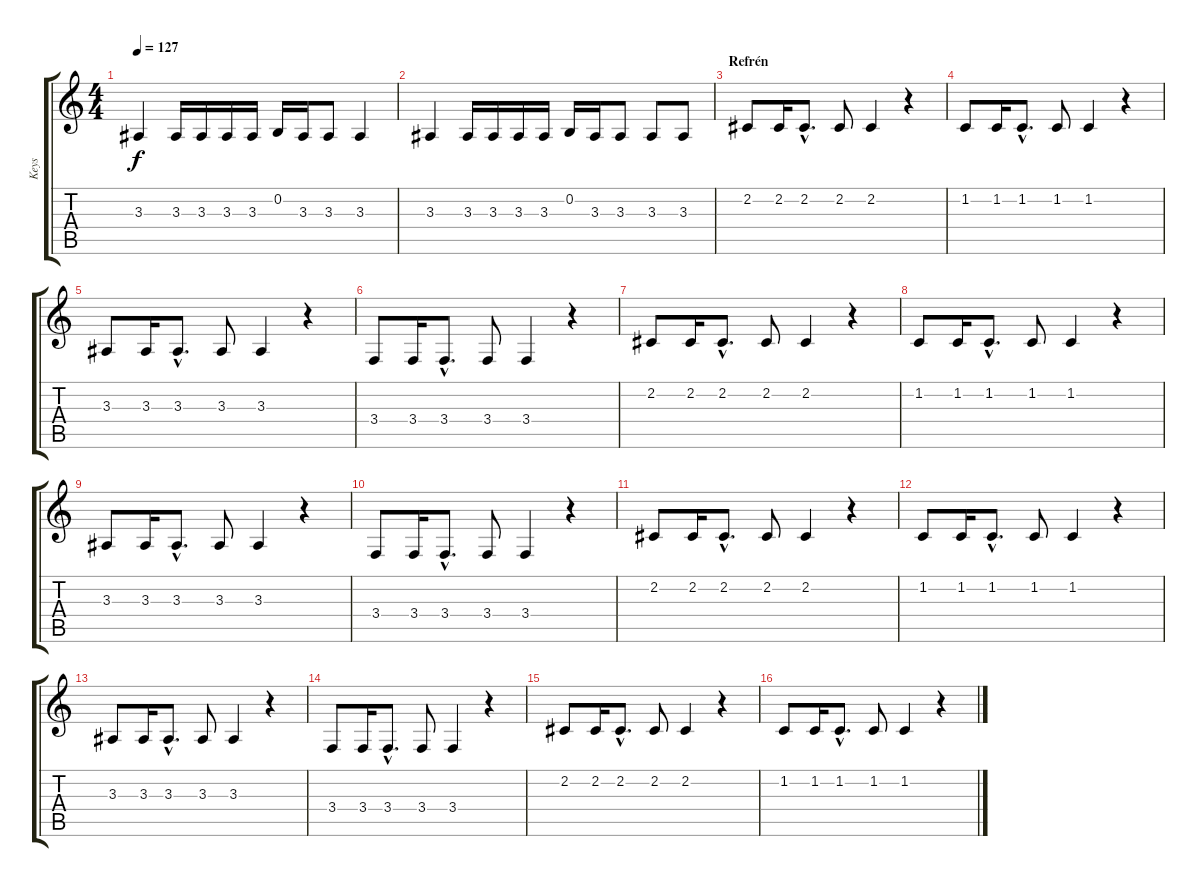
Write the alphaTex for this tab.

\track ("Keys" "Keys") {instrument lead3calliope}
\staff {score tabs}
\tuning (E4 B3 G3 D3 A2 E2) {hide}
\ts (4 4)
\tempo 127
\clef g2
\ks c
3.3.4{dy f volume 9 instrument marimba} 3.3.16 3.3.16 3.3.16 3.3.16 0.2.16 3.3.16 3.3.8 3.3.4 |
3.3.4 3.3.16 3.3.16 3.3.16 3.3.16 0.2.16 3.3.16 3.3.8 3.3.8 3.3.8 |
\section ("" "Refrén")
2.2.8 2.2.16 2.2{hac}.8{d} 2.2.8 2.2.4 r.4 |
1.2.8 1.2.16 1.2{hac}.8{d} 1.2.8 1.2.4 r.4 |
3.3.8 3.3.16 3.3{hac}.8{d} 3.3.8 3.3.4 r.4 |
3.4.8 3.4.16 3.4{hac}.8{d} 3.4.8 3.4.4 r.4 |
2.2.8 2.2.16 2.2{hac}.8{d} 2.2.8 2.2.4 r.4 |
1.2.8 1.2.16 1.2{hac}.8{d} 1.2.8 1.2.4 r.4 |
3.3.8 3.3.16 3.3{hac}.8{d} 3.3.8 3.3.4 r.4 |
3.4.8 3.4.16 3.4{hac}.8{d} 3.4.8 3.4.4 r.4 |
2.2.8 2.2.16 2.2{hac}.8{d} 2.2.8 2.2.4 r.4 |
1.2.8 1.2.16 1.2{hac}.8{d} 1.2.8 1.2.4 r.4 |
3.3.8 3.3.16 3.3{hac}.8{d} 3.3.8 3.3.4 r.4 |
3.4.8 3.4.16 3.4{hac}.8{d} 3.4.8 3.4.4 r.4 |
2.2.8 2.2.16 2.2{hac}.8{d} 2.2.8 2.2.4 r.4 |
1.2.8 1.2.16 1.2{hac}.8{d} 1.2.8 1.2.4 r.4
